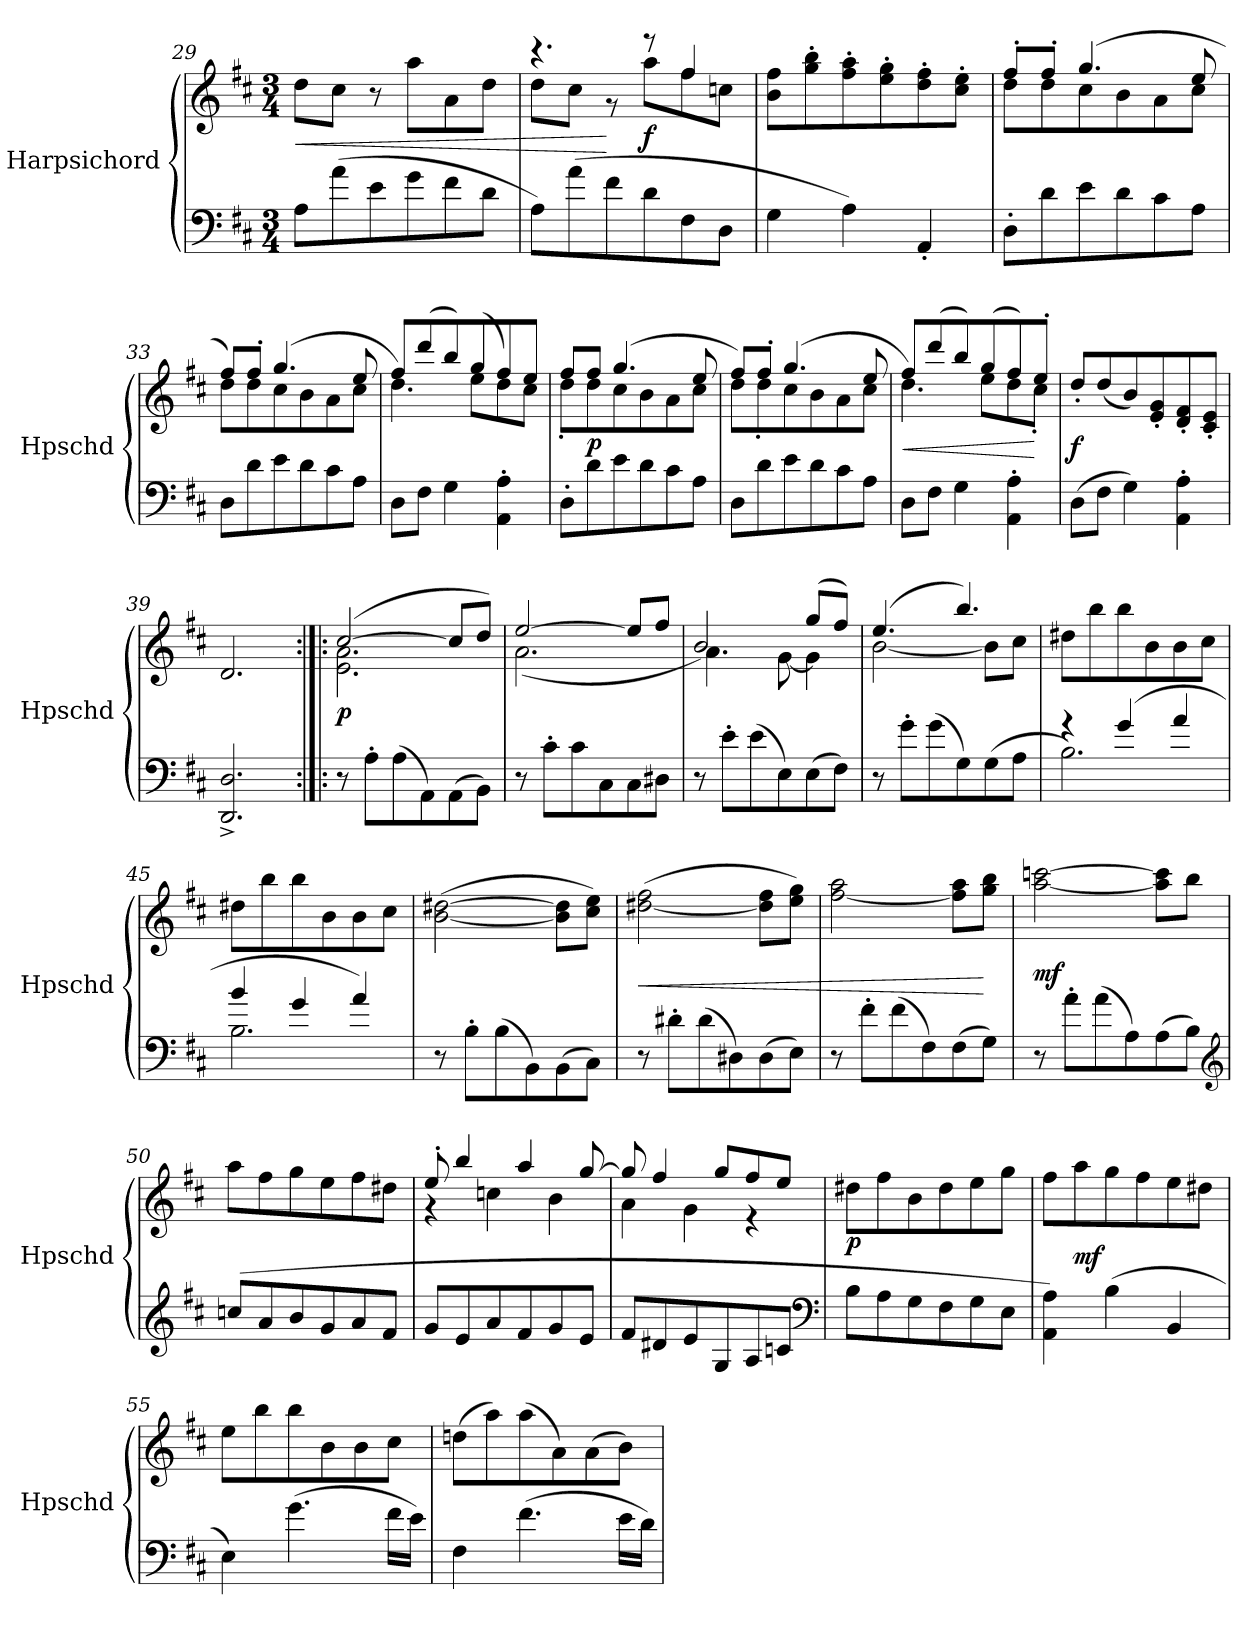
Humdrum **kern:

**kern	**kern	**dynam
*part1	*part1	*part1
*staff2	*staff1	*staff1/2
*I"Harpsichord	*	*
*I'Hpschd	*	*
*clefF4	*clefG2	*
*k[f#c#]	*k[f#c#]	*
*b:	*b:	*
*M3/4	*M3/4	*
=29	=29	=29
8A\L	8dd\L	<
(8a\	8cc#\J	.
8e\	8r	.
8g\	8aa\L	.
8f#\	8a\	.
8d\J	8dd\J	.
=30	=30	=30
*	*^	*
8A\L)	4.r	8dd\L	.
(8a\	.	8cc#\J	.
8f#\	.	8r	[
8d\	8r	8aa\L	f
8F#\	4ff#/	8ff#\	.
8D\J	.	8ccn\J	.
*	*v	*v	*
=31	=31	=31
4G\	8b\ 8ff#\L	.
.	8gg'\ 8bb'\	.
4A\)	8ff#'\ 8aa'\	.
.	8ee'\ 8gg'\	.
4AA'/	8dd'\ 8ff#'\	.
.	8cc#'\ 8ee'\J	.
=32	=32	=32
*	*^	*
8D'\L	8ff#'/L	8dd\L	.
8d\	8ff#'/J	8dd\	.
8e\	(4.gg/	8cc#\	.
8d\	.	8b\	.
8c#\	.	8a\	.
8A\J	8ee/	8cc#\J	.
=33	=33	=33	=33
8D\L	8ff#/L)	8dd\L	.
8d\	8ff#'/J	8dd\	.
8e\	(4.gg/	8cc#\	.
8d\	.	8b\	.
8c#\	.	8a\	.
8A\J	8ee/	8cc#\J	.
=34	=34	=34	=34
8D\L	8ff#/L	4.dd\)	.
8F#\J	(8ddd/	.	.
4G\	8bb/)	.	.
.	(8gg/	8ee\L	.
4AA'\ 4A'\	8ff#/	8dd\)	.
.	8ee/J	8cc#\J	.
=35	=35	=35	=35
8D'\L	8ff#/L	8dd'\L	.
8d\	8ff#/J	8dd\	p
8e\	(4.gg/	8cc#\	.
8d\	.	8b\	.
8c#\	.	8a\	.
8A\J	8ee/	8cc#\J	.
=36	=36	=36	=36
8D\L	8ff#/L)	8dd\L	.
8d\	8ff#'/J	8dd'\	.
8e\	(4.gg/	8cc#\	.
8d\	.	8b\	.
8c#\	.	8a\	.
8A\J	8ee/	8cc#\J	.
=37	=37	=37	=37
8D\L	8ff#/L	4.dd\)	<
8F#\J	(8ddd/	.	.
4G\	8bb/)	.	.
.	(8gg/	8ee\L	.
4AA'\ 4A'\	8ff#/)	8dd\	.
.	8ee'/J	8cc#'\J	[
*	*v	*v	*
=38	=38	=38
(8D\L	8dd'/L	f
8F#\J	(8dd/	.
4G\)	8b/)	.
.	8e'/ 8g'/	.
4AA'\ 4A'\	8d'/ 8f#'/	.
.	8c#'/ 8e'/J	.
=39	=39	=39
2.DD^/ 2.D^/	2.d/	.
=40:|!|:	=40:|!|:	=40:|!|:
*	*^	*
8r	([2cc#/	2.e\ 2.a\	p
8A'\L	.	.	.
(8A\	.	.	.
8AA\)	.	.	.
(8AA\	8cc#/L]	.	.
8BB\J)	8dd/J)	.	.
=41	=41	=41	=41
8r	[2ee/	(2.a\	.
8c#'\L	.	.	.
8c#\	.	.	.
8C#\	.	.	.
8C#\	8ee/L]	.	.
8D#X\J	8ff#/J	.	.
=42	=42	=42	=42
8r	2b/)	4.a\	.
8e'\L	.	.	.
(8e\	.	.	.
8E\)	.	[8g\	.
(8E\	(8gg/L	4g\]	.
8F#\J)	8ff#/J)	.	.
=43	=43	=43	=43
8r	(4.ee/	[2b\	.
8g'\L	.	.	.
(8g\	.	.	.
8G\)	4.bb/)	.	.
(8G\	.	8b\L]	.
8A\J	.	8cc#\J	.
*	*v	*v	*
=44	=44	=44
*^	*	*
4r	2.B\)	8dd#X\L	.
.	.	8bb\	.
(4g/	.	8bb\	.
.	.	8b\	.
4a/	.	8b\	.
.	.	8cc#\J	.
=45	=45	=45	=45
4b/	2.B\	8dd#X\L	.
.	.	8bb\	.
4g/	.	8bb\	.
.	.	8b\	.
4a/)	.	8b\	.
.	.	8cc#\J	.
*v	*v	*	*
=46	=46	=46
8r	([2b\ [2dd#X\	.
8B'\L	.	.
(8B\	.	.
8BB\)	.	.
(8BB\	8b]\ 8dd#]\L	.
8C#\J)	8cc#\ 8ee\J)	.
=47	=47	=47
8r	([2dd#X\ 2ff#\	<
8d#X'\L	.	.
(8d#\	.	.
8D#X\)	.	.
(8D#\	8dd#]\ 8ff#\L	.
8E\J)	8ee\ 8gg\J)	.
=48	=48	=48
8r	[2ff#\ 2aa\	.
8f#'\L	.	.
(8f#\	.	.
8F#\)	.	.
(8F#\	8ff#]\ 8aa\L	.
8G\J)	8gg\ 8bb\J	[
=49	=49	=49
8r	[2aa\ [2cccn\	mf
8a'\L	.	.
(8a\	.	.
8A\)	.	.
(8A\	8aa]\ 8ccc]\L	.
8B\J)	8bb\J	.
*clefG2	*	*
=50	=50	=50
(8ccn/L	8aa\L	.
8a/	8ff#\	.
8b/	8gg\	.
8g/	8ee\	.
8a/	8ff#\	.
8f#/J	8dd#X\J	.
=51	=51	=51
*	*^	*
8g/L	8ee'/	4r	.
8e/	4bb/	.	.
8a/	.	4ccn\	.
8f#/	4aa/	.	.
8g/	.	4b\	.
8e/J	[8gg/	.	.
=52	=52	=52	=52
8f#/L	8gg/]	4a\	.
8d#X/	4ff#/	.	.
8e/	.	4g\	.
8G/	8gg/L	.	.
8A/	8ff#/	4r	.
8cn/J	8ee/J	.	.
*	*v	*v	*
*clefF4	*	*
=53	=53	=53
8B\L	8dd#X\L	p
8A\	8ff#\	.
8G\	8b\	.
8F#\	8dd#\	.
8G\	8ee\	.
8E\J	8gg\J	.
=54	=54	=54
4AA\ 4A\)	8ff#\L	.
.	8aa\	mf
(4B\	8gg\	.
.	8ff#\	.
4BB/	8ee\	.
.	8dd#X\J	.
=55	=55	=55
4E\)	8ee\L	.
.	8bb\	.
(4.g\	8bb\	.
.	8b\	.
.	8b\	.
16f#\LL	8cc#\J	.
16e\JJ)	.	.
=56	=56	=56
4F#\	(8ddn\L	.
.	8aa\)	.
(4.f#\	(8aa\	.
.	8a\)	.
.	(8a\	.
16e\LL	8b\J)	.
16d\JJ)	.	.
=	=	=
*-	*-	*-
